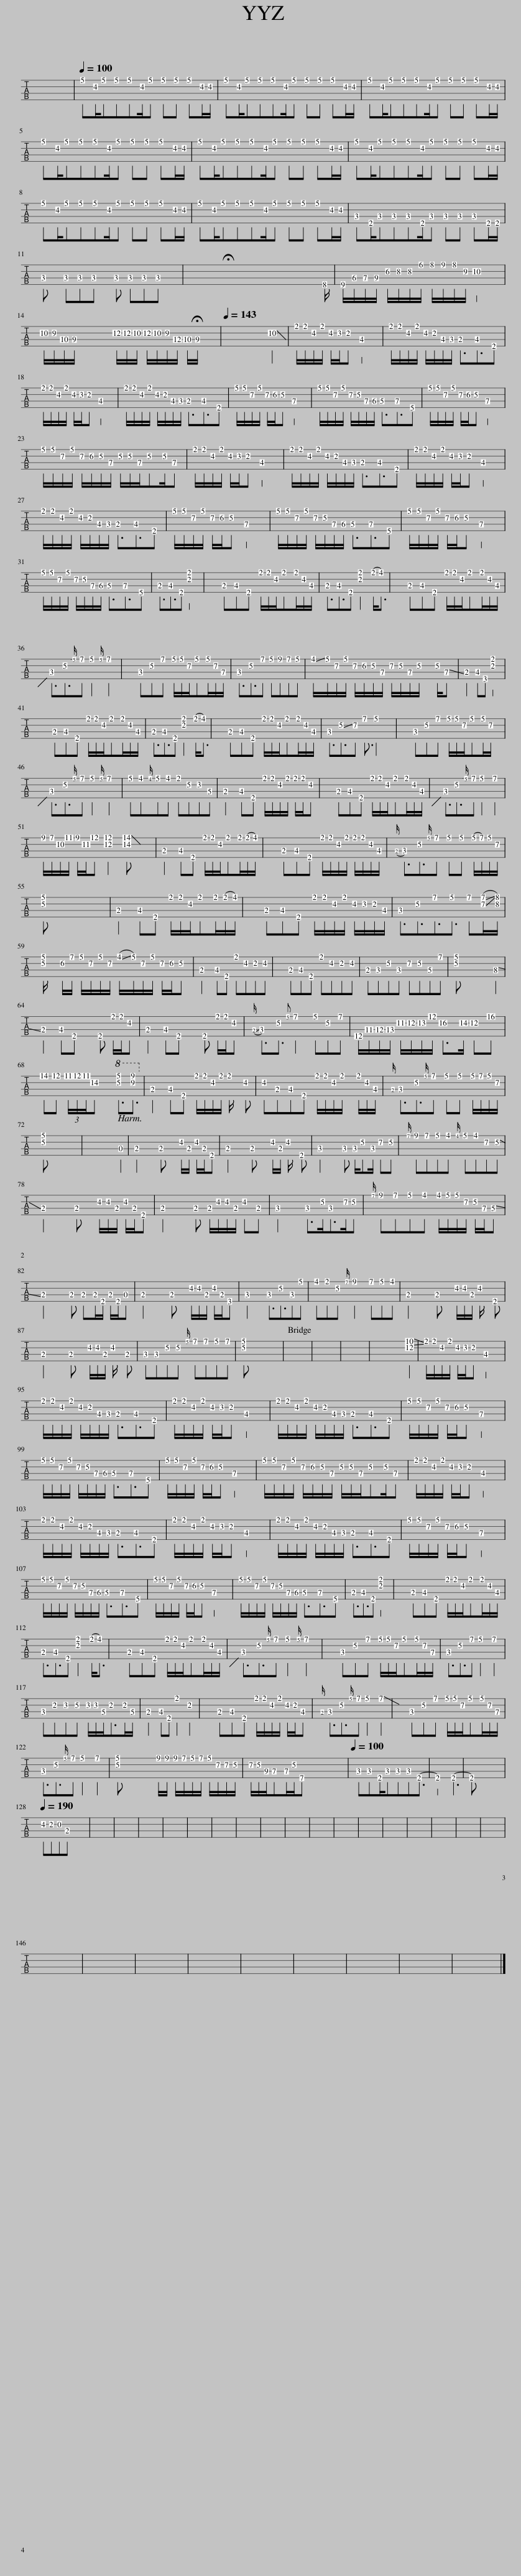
X:1
L:1/8
M:5/4
I:linebreak $
K:C
V:1 tab transpose=-12 stafflines=4 strings=E2,A2,D3,G3
V:1
 x10 |[Q:1/4=100] !1!C,!2!^F,,/!1!C,!1!C,!1!C,!2!F,,/!1!C, !1!C,!1!C, !1!C,!2!F,,/!2!F,,/ | !1!C,!2!^F,,/!1!C,!1!C,!1!C,!2!F,,/!1!C, !1!C,!1!C, !1!C,!2!F,,/!2!F,,/ | !1!C,!2!^F,,/!1!C,!1!C,!1!C,!2!F,,/!1!C, !1!C,!1!C, !1!C,!2!F,,/!2!F,,/ |$ !1!C,!2!^F,,/!1!C,!1!C,!1!C,!2!F,,/!1!C, !1!C,!1!C, !1!C,!2!F,,/!2!F,,/ | %5
 !1!C,!2!^F,,/!1!C,!1!C,!1!C,!2!F,,/!1!C, !1!C,!1!C, !1!C,!2!F,,/!2!F,,/ | !1!C,!2!^F,,/!1!C,!1!C,!1!C,!2!F,,/!1!C, !1!C,!1!C, !1!C,!2!F,,/!2!F,,/ |$ !1!C,!2!^F,,/!1!C,!1!C,!1!C,!2!F,,/!1!C, !1!C,!1!C, !1!C,!2!F,,/!2!F,,/ | !1!C,!2!^F,,/!1!C,!1!C,!1!C,!2!F,,/!1!C, !1!C,!1!C, !1!C,!2!F,,/!2!F,,/ | !3!C,,!4!^F,,,/!3!C,,!3!C,,!3!C,,!4!F,,,/!3!C,, !3!C,,!3!C,, !3!C,,!4!F,,,/!4!F,,,/ |$ %10
 !3!C,, x/ !3!C,,!3!C,,!3!C,, x/ !3!C,, !3!C,,!3!C,,!3!C,, x | x2 x/ x/ !fermata!x x2 x/ x/ x x/ x/ x/ !4!C,,/ | !4!^C,,/!3!_E,,/!3!=E,,/!3!^F,,/ !2!^G,,/!2!_B,,/!2!B,,/!1!^C,/ !1!_E,/!1!=E,/!1!_E,/!2!=B,,/ !2!=C,4 |$ !2!C,/!2!B,,/!3!G,,/!3!^F,,/ x/ x2 !2!D,/!2!D,/!2!C,/ !2!D,/!2!C,/!2!B,,/!3!A,,/ !3!G,,/!fermata!!3!F,,/ x |[M:4/4][Q:1/4=143] x2 x2 x2 !2!C,2 | %15
 !1!A,,/!1!A,,/!2!^F,,/!1!A,,/ !2!F,,/!2!=F,,/!2!E,, !3!^C,,4 | !1!A,,/!1!A,,/!2!^F,,/!1!A,,/ !2!F,,/!2!E,,/!3!^C,,/!3!=C,,/ !3!B,,,3/2!3!^C,,3/2!4!^F,,, |$ !1!A,,/!1!A,,/!2!^F,,/!1!A,,/ !2!F,,/!2!=F,,/!2!E,, !3!^C,,4 | !1!A,,/!1!A,,/!2!^F,,/!1!A,,/ !2!F,,/!2!E,,/!3!^C,,/!3!=C,,/ !3!B,,,3/2!3!^C,,3/2!4!^F,,, | !1!C,/!1!C,/!2!A,,/!1!C,/ !2!A,,/!2!^G,,/!2!=G,, !3!E,,4 | %20
 !1!C,/!1!C,/!2!A,,/!1!C,/ !2!A,,/!2!G,,/!3!E,,/!3!_E,,/ !3!D,,3/2!3!=E,,3/2!4!A,,, | !1!C,/!1!C,/!2!A,,/!1!C,/ !2!A,,/!2!^G,,/!2!=G,, !3!E,,4 |$ !1!C,/!1!C,/!2!A,,/!1!C,/ !2!A,,/!2!^G,,/!2!=G,,/!3!E,,/ !2!G,,/!2!G,,/!3!E,,/!2!G,,!2!G,,/!3!E,, | !1!A,,/!1!A,,/!2!^F,,/!1!A,,/ !2!F,,/!2!=F,,/!2!E,, !3!^C,,4 | !1!A,,/!1!A,,/!2!^F,,/!1!A,,/ !2!F,,/!2!E,,/!3!^C,,/!3!=C,,/ !3!B,,,3/2!3!^C,,3/2!4!^F,,, | %25
 !1!A,,/!1!A,,/!2!^F,,/!1!A,,/ !2!F,,/!2!=F,,/!2!E,, !3!^C,,4 |$ !1!A,,/!1!A,,/!2!^F,,/!1!A,,/ !2!F,,/!2!E,,/!3!^C,,/!3!=C,,/ !3!B,,,3/2!3!^C,,3/2!4!^F,,, | !1!C,/!1!C,/!2!A,,/!1!C,/ !2!A,,/!2!^G,,/!2!=G,, !3!E,,4 | !1!C,/!1!C,/!2!A,,/!1!C,/ !2!A,,/!2!G,,/!3!E,,/!3!_E,,/ !3!D,,3/2!3!=E,,3/2!4!A,,, | !1!C,/!1!C,/!2!A,,/!1!C,/ !2!A,,/!2!^G,,/!2!=G,, !3!E,,4 |$ %30
 !1!C,/!1!C,/!2!A,,/!1!C,/ !2!A,,/!2!G,,/!3!E,,/!3!_E,,/ !3!D,,3/2!3!=E,,3/2!4!A,,, | !3!B,,,3/2!3!^C,,3/2!4!^F,,, [!2!E,,!1!A,,]4 | x !3!B,,,!3!^C,,!4!^F,,, !1!A,,/!1!A,,/!2!^F,,/!1!A,,!1!A,,/!2!F,,/!3!C,,/ | !3!B,,,3/2!3!^C,,3/2!4!^F,,, [!2!E,,!1!A,,]2 (!1!A,,<!1!B,,) | x !3!B,,,!3!^C,,!4!^F,,, !1!A,,/!1!A,,/!2!^F,,/!1!A,,!1!A,,/!2!F,,/!3!C,,/ |$ %35
 !slide!!3!C,,3/2!2!G,,3/2{/!1!C,}!1!D, !1!C,2{!1!C,} !1!D,2 | x !3!C,,!2!G,,!1!D, !1!C,/!1!C,/!2!A,,/!1!C,!1!C,/!2!A,,/!3!E,,/ | !3!C,,3/2!2!G,,3/2!1!D, !1!C,!1!E,!1!D,!1!C, | !-(!!1!B,,/!-)!!1!C,/!2!A,,/!1!C,/ !2!A,,/!2!^G,,/!2!=G,,/!3!E,,/ !2!A,,/!2!G,,/!3!E,,/!2!G,,/ x/ !2!G,,/!-(!!3!E,, | !-)!!3!B,,,2 !3!^C,,!4!G,,, [!2!E,,!1!A,,]4 |$ %40
 x !3!B,,,!3!^C,,!4!^F,,, !1!A,,/!1!A,,/!2!^F,,/!1!A,,!1!A,,/!2!F,,/!3!C,,/ | !3!B,,,3/2!3!^C,,3/2!4!^F,,, [!2!E,,!1!A,,]2 (!1!A,,<!1!B,,) | x !3!B,,,!3!^C,,!4!^F,,, !1!A,,/!1!A,,/!2!^F,,/!1!A,,!1!A,,/!2!F,,/!3!C,,/ | !3!C,,3/2!-(!!2!G,,3/2!-)!!2!A,, !1!D,3/2 !1!C,2 x/ | x !3!C,,!2!G,,!1!D, !1!C,/!1!C,/!2!A,,/!1!C,!1!C,/!2!A,,/ x/ |$ %45
 !slide!!3!C,,3/2!2!G,,3/2{/!1!C,}!1!D, !1!C,2{!1!C,} !1!D,2 | !1!C,!1!B,,{!1!B,,}!1!C,!1!B,, !1!A,,!2!G,,!2!F,,!3!D,, | !3!B,,,2 !3!^C,,!4!^F,,, !1!A,,/!1!A,,/!2!^F,,/!1!A,,/ !1!A,,/!1!A,,/!2!F,, | x !3!B,,,!3!^C,,!4!^F,,, !1!A,,/!1!A,,/!2!^F,,/!1!A,,!1!A,,/!2!F,,/!3!C,,/ | !slide!!3!C,,3/2!2!G,,3/2{/!1!C,}!1!D, !1!C,2 !1!D,2 |$ %50
 !1!E,/!1!D,/!2!C,/!1!^F,/ !1!E,/!2!^C,/!1!G, [!2!D,!1!G,]2 [!2!E,!1!A,] x/ x/ | !3!B,,,2 !3!^C,,!4!^F,,, !1!A,,/!1!A,,/!2!^F,,/!1!A,,!1!A,,/(!1!A,,/!1!B,,/) | x !3!B,,,!3!^C,,!4!^F,,, !1!A,,/!1!A,,/!2!^F,,/!1!A,,/ !1!A,,/!1!A,,/!2!F,,/!3!C,,/ |{!3!B,,,} !3!C,,3/2!2!G,,3/2{!1!C,}!1!D, !1!C,!1!C, (!1!C,/!1!D,/)!1!C,/!2!A,,/ |$ [!2!G,,!1!C,] x x2 x4 | %55
 !3!B,,,2 !3!^C,,!4!^F,,, !1!A,,/!1!A,,/!2!^F,,/!1!A,,!1!A,,/(!1!A,,/!1!B,,/) | x !3!B,,,!3!^C,,!4!^F,,, !1!A,,/!1!A,,/!2!^F,,/!1!A,,/ !2!F,,/!2!=F,,/!2!E,,/!3!C,,/ | !3!C,,3/2!2!G,,3/2!1!D,3/2!1!C,3/2 !1!D,(!-(![!2!A,,!1!D,]/!-)![!2!_B,,!1!_E,]/) |$ [!2!G,,!1!C,]/ x/ !2!^G,,/!1!D,/ !1!C,/!2!A,,/!1!C,/!2!A,,/ (!-(!!1!B,,/!-)!!1!C,/)!2!A,,/!1!C,/ !2!A,,/!2!G,,/!2!=G,, | !3!B,,,2 !3!^C,,!4!^F,,, !1!A,,!2!^F,,!2!E,,!2!F,, | %60
 x !3!B,,,!3!^C,,!4!^F,,, !1!A,,!2!^F,,!2!E,,!2!F,, | !3!B,,,!3!C,,!2!G,,!3!C,, !2!A,,!2!G,,!3!D,,!1!D, | [!2!G,,!1!C,] x x2 x2 !-(!!3!F,,2 |$ !-)!!3!B,,,2 !3!^C,,!4!^F,,, x !4!F,,, !1!A,,/!1!A,,/!2!^F,, | !3!B,,,2 !3!^C,,!4!^F,,, x !4!F,,, !1!A,,/!1!A,,/!2!^F,, | %65
!-(!{!3!B,,,} !-)!!3!C,,3/2!2!G,,3/2{!1!C,} !1!D,2 !1!C,!2!G,,!1!D, | !4!E,,/!3!^G,,/!3!A,,/!3!_B,,/ !2!^C,/!2!D,/!2!_E,/!1!G,/ !2!^F,>!2!=E, !2!D,!1!B, |$ !1!A,!1!G, (3!1!^F,/!1!G,/!1!F,/!2!E, x!8va(! [!2!G,,!1!C,]3/2[!2!B,,!1!E,]3/2!8va)! | !3!B,,,2 !3!^C,,!4!^F,,, !1!A,,/!1!A,,/!2!^F,,/!1!A,,/ !1!A,,/ x/ !2!F,, | !2!^F,,!3!B,,,!3!^C,,!4!^F,,, !1!A,,/!1!A,,/!2!F,,/!1!A,,/ x/ !1!A,,/!2!F,,/!3!C,,/ | %70
{!3!B,,,} !3!C,,3/2!2!G,,3/2{!1!C,}!1!D, !1!C,!1!C, !1!C,/!1!D,/!1!C,/!2!A,,/ |$ [!2!G,,!1!C,] x x2 x4 | x2 x2 x2 !3!A,,,2 | !3!B,,,2 x !3!B,,, x !2!^F,,/!3!B,,,/ !2!F,,/!3!B,,,/!4!^F,,, | !3!B,,,2 x !3!B,,, x !2!^F,,/!3!B,,,/ !2!F,,/ x/ !4!^F,,, | %75
 !3!C,,2 x !3!C,, !3!C,,/!2!G,,!3!C,,/ !2!A,,!2!G,, |{!1!D,} !1!E,!1!D,!1!C,!1!B,,{!1!B,,} !1!C,!1!B,,!2!A,,!-(!!2!G,, |$ !-)!!3!B,,,2 x !3!B,,, x/ !2!^F,,/!2!F,,/!3!B,,,/ !2!F,,/!3!B,,,/!4!^F,,, | !3!B,,,2 x !3!B,,, !3!B,,,/!2!^F,,/!2!F,,/!3!B,,,/ !2!F,,!3!B,,, | !3!C,,2 x !3!C,,>!2!G,,!3!C,,>!2!A,,!2!G,, | %80
{!1!D,} !1!E,!1!D,!1!C,!1!B,, !1!B,,/!1!C,/!1!C,/!2!A,,/ !2!G,,/!3!E,,/!-(!!3!D,, |$ !-)!!3!B,,,2 x !3!B,,, !3!B,,,!3!B,,,/!4!^F,,,/ !3!B,,,/!4!F,,,/!3!A,,, | !3!B,,,2 x !3!B,,, x/ !2!^F,,/!2!F,,/!3!B,,,/ !2!F,,/!3!B,,,/!4!G,,, | !3!C,,2 x !3!C,,3/2!2!G,,3/2!3!C,,!1!C, | !1!B,,!1!A,,!2!G,,{!1!D,} !1!E,2 !1!D,!1!C,!1!B,, | %85
 !3!B,,,2 x !3!B,,, x/ !2!^F,,/!2!F,,/!3!B,,,/ !2!F,,/ x/ !4!^F,,, |$ !3!B,,,2 x !3!B,,, x/ !2!^F,,/!2!F,,/!3!B,,,/ !2!F,,/ x/ !3!B,,, | !3!C,,!3!C,,!2!G,,!2!G,,{!1!C,} !1!D,!1!D,!1!C,!1!D, | [!2!G,,!1!C,] x x2 x4 | x8 | %90
 x8 | x8 | x2 x2 x2 !-(![!2!D,!1!F,]2 | !-)!!1!A,,/!1!A,,/!2!^F,,/!1!A,,/ !2!F,,/!2!=F,,/!2!E,, !3!^C,,4 |$ !1!A,,/!1!A,,/!2!^F,,/!1!A,,/ !2!F,,/!2!E,,/!3!^C,,/!3!=C,,/ !3!B,,,3/2!3!^C,,3/2!4!^F,,, | %95
 !1!A,,/!1!A,,/!2!^F,,/!1!A,,/ !2!F,,/!2!=F,,/!2!E,, !3!^C,,4 | !1!A,,/!1!A,,/!2!^F,,/!1!A,,/ !2!F,,/!2!E,,/!3!^C,,/!3!=C,,/ !3!B,,,3/2!3!^C,,3/2!4!^F,,, | !1!C,/!1!C,/!2!A,,/!1!C,/ !2!A,,/!2!^G,,/!2!=G,, !3!E,,4 |$ !1!C,/!1!C,/!2!A,,/!1!C,/ !2!A,,/!2!G,,/!3!E,,/!3!_E,,/ !3!D,,3/2!3!=E,,3/2!4!A,,, | !1!C,/!1!C,/!2!A,,/!1!C,/ !2!A,,/!2!^G,,/!2!=G,, !3!E,,4 | %100
 !1!C,/!1!C,/!2!A,,/!1!C,/ !2!A,,/!2!^G,,/!2!=G,,/!3!E,,/ !2!G,,/!2!G,,/!3!E,,/!2!G,,!2!G,,/!3!E,, | !1!A,,/!1!A,,/!2!^F,,/!1!A,,/ !2!F,,/!2!=F,,/!2!E,, !3!^C,,4 |$ !1!A,,/!1!A,,/!2!^F,,/!1!A,,/ !2!F,,/!2!E,,/!3!^C,,/!3!=C,,/ !3!B,,,3/2!3!^C,,3/2!4!^F,,, | !1!A,,/!1!A,,/!2!^F,,/!1!A,,/ !2!F,,/!2!=F,,/!2!E,, !3!^C,,4 | !1!A,,/!1!A,,/!2!^F,,/!1!A,,/ !2!F,,/!2!E,,/!3!^C,,/!3!=C,,/ !3!B,,,3/2!3!^C,,3/2!4!^F,,, | %105
 !1!C,/!1!C,/!2!A,,/!1!C,/ !2!A,,/!2!^G,,/!2!=G,, !3!E,,4 |$ !1!C,/!1!C,/!2!A,,/!1!C,/ !2!A,,/!2!G,,/!3!E,,/!3!_E,,/ !3!D,,3/2!3!=E,,3/2!4!A,,, | !1!C,/!1!C,/!2!A,,/!1!C,/ !2!A,,/!2!^G,,/!2!=G,, !3!E,,4 | !1!C,/!1!C,/!2!A,,/!1!C,/ !2!A,,/!2!G,,/!3!E,,/!3!_E,,/ !3!D,,3/2!3!=E,,3/2!4!A,,, | !3!B,,,3/2!3!^C,,3/2!4!^F,,, [!2!E,,!1!A,,]4 | %110
 x !3!B,,,!3!^C,,!4!^F,,, !1!A,,/!1!A,,/!2!^F,,/!1!A,,!1!A,,/!2!F,,/!3!C,,/ |$ !3!B,,,3/2!3!^C,,3/2!4!^F,,, [!2!E,,!1!A,,]2 (!1!A,,<!1!B,,) | x !3!B,,,!3!^C,,!4!^F,,, !1!A,,/!1!A,,/!2!^F,,/!1!A,,!1!A,,/!2!F,,/!3!C,,/ | !slide!!3!C,,3/2!2!G,,3/2{/!1!C,}!1!D, !1!C,2{!1!C,} !1!D,2 | x !3!C,,!2!G,,!1!D, !1!C,/!1!C,/!2!A,,/!1!C,!1!C,/!2!A,,/!3!E,,/ | %115
 !3!C,,3/2!2!G,,3/2!1!D, !1!C,2 !1!D,2 |$ !3!C,,!2!E,,!2!F,,!2!G,, !2!F,,/!2!F,,/!3!D,,<!2!E,,!2!E,,/!3!D,,/ | !3!B,,,2 !3!^C,,!4!^F,,, !1!A,,2 !2!E,,2 | x !3!B,,,!3!^C,,!4!^F,,, !1!A,,/!1!A,,/!2!^F,,/!1!A,,/ !2!F,,/!2!E,,/!3!C,, |{!3!B,,,} !3!C,,3/2!2!G,,3/2{!1!C,}!1!D, !1!C,2 !-(!!1!D,2 | %120
 x !-)!!3!C,,!2!G,,!1!D, !1!C,/!1!C,/!2!A,,/!1!C,!1!C,/!2!A,,/!3!E,,/ |$ !3!C,,3/2!2!G,,3/2{!1!C,}!1!D, !1!C,2 !1!D,2 | [!2!G,,!1!C,] x x !1!E,/!1!E,/ !1!E,/!1!D,/!1!C,/!1!D,/ !1!C,/!2!A,,/!2!A,,/!2!G,,/ | !2!A,,/!2!G,,/!3!^F,,/!3!E,,!3!E,,/!2!G,,/!4!B,,, x/ x x2 |[M:7/8][Q:1/4=100] !3!C,,!3!C,,!4!^F,,,/!3!C,,!3!C,,!3!C,,!4!F,,,3/2- | %125
 !4!F,,,4 !4!^F,,,3- | !4!F,,, x2 x4 |$[M:4/4][Q:1/4=190] !2!^F,,!2!E,,!2!D,,!3!B,,, x4 | x8 | x8 | %130
 x8 | x8 | x8 | x8 | x8 | %135
 x8 | x8 | x8 | x8 | x8 | %140
 x8 | x8 | x8 | x8 | x8 |$ %145
 x8 | x8 | x8 | x8 | x8 | %150
 x8 | x8 | x8 | x8 |] %154
